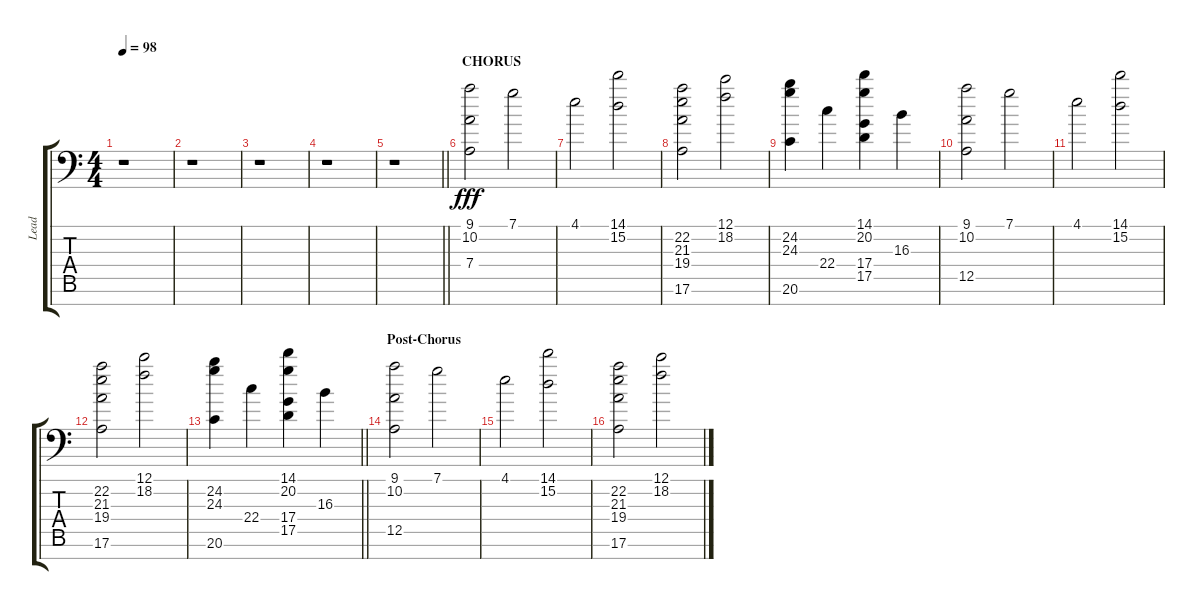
\track ("Lead" "Lead") {instrument lead2sawtooth}
\staff {score tabs}
\tuning (C5 B3 G3 D3 A2 E2 Db0) {hide}
\ts (4 4)
\tempo 98
\clef f4
\ks c
r.1{dy fff} |
r.1 |
r.1 |
r.1 |
\barLineRight lightlight
r.1 |
\section ("" "CHORUS")
(9.1 10.2 7.4).2 7.1.2 |
4.1.2 (14.1 15.2).2 |
(22.2 21.3 19.4 17.6).2 (12.1 18.2).2 |
(24.2 24.3 20.6).4 22.4.4 (14.1 20.2 17.4 17.5).4 16.3.4 |
(9.1 10.2 12.5).2 7.1.2 |
4.1.2 (14.1 15.2).2 |
(22.2 21.3 19.4 17.6).2 (12.1 18.2).2 |
\barLineRight lightlight
(24.2 24.3 20.6).4 22.4.4 (14.1 20.2 17.4 17.5).4 16.3.4 |
\section ("" "Post-Chorus")
(9.1 10.2 12.5).2 7.1.2 |
4.1.2 (14.1 15.2).2 |
(22.2 21.3 19.4 17.6).2 (12.1 18.2).2
